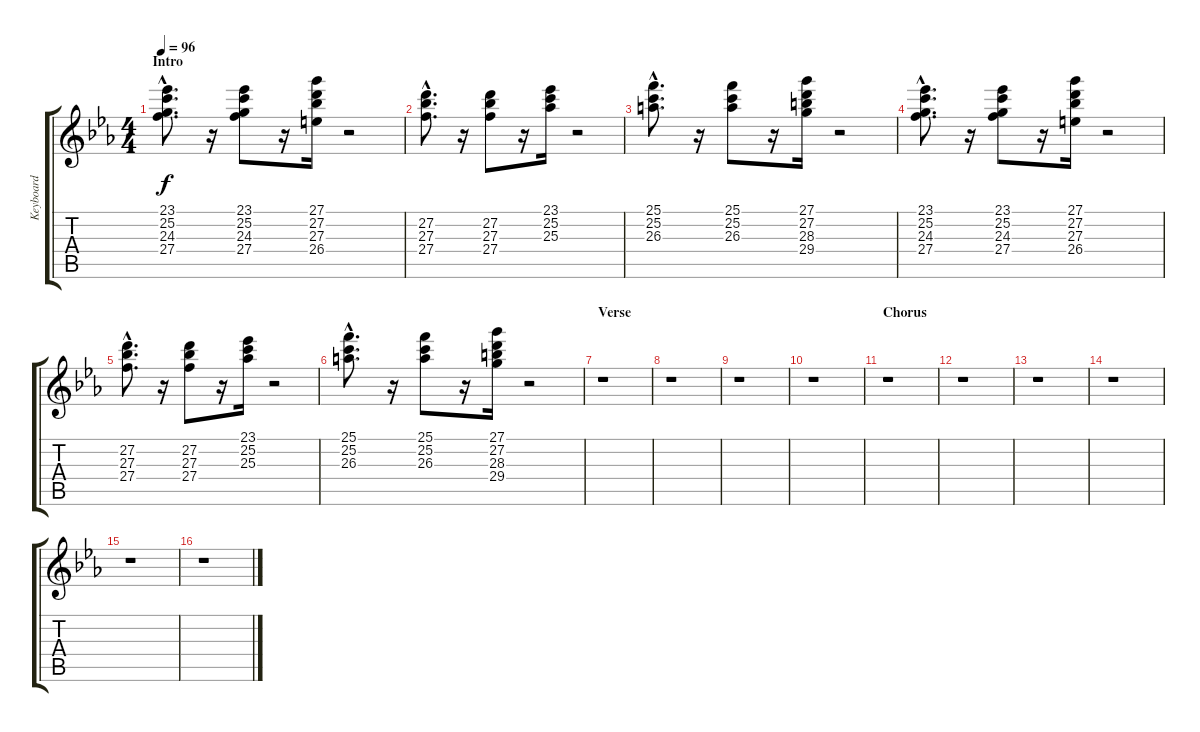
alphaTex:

\track ("Keyboard" "Keyboard") {instrument rockorgan}
\staff {score tabs}
\tuning (E4 B3 G3 D3 A2 E2) {hide}
\ts (4 4)
\section ("" "Intro")
\tempo 96
\clef g2
\ks eb
(23.1{hac} 25.2{hac} 24.3{hac} 27.4{hac}).8{d dy f instrument rockorgan} r.16 (23.1 25.2 24.3 27.4).8 r.16 (27.1 27.2 27.3 26.4).16 r.2 |
(27.2{hac} 27.3{hac} 27.4{hac}).8{d} r.16 (27.2 27.3 27.4).8 r.16 (23.1 25.2 25.3).16 r.2 |
(25.1{hac} 25.2{hac} 26.3{hac}).8{d} r.16 (25.1 25.2 26.3).8 r.16 (27.1 27.2 28.3 29.4).16 r.2 |
(23.1{hac} 25.2{hac} 24.3{hac} 27.4{hac}).8{d} r.16 (23.1 25.2 24.3 27.4).8 r.16 (27.1 27.2 27.3 26.4).16 r.2 |
(27.2{hac} 27.3{hac} 27.4{hac}).8{d} r.16 (27.2 27.3 27.4).8 r.16 (23.1 25.2 25.3).16 r.2 |
(25.1{hac} 25.2{hac} 26.3{hac}).8{d} r.16 (25.1 25.2 26.3).8 r.16 (27.1 27.2 28.3 29.4).16 r.2 |
\section ("" "Verse")
r.1 |
r.1 |
r.1 |
r.1 |
\section ("" "Chorus")
r.1 |
r.1 |
r.1 |
r.1 |
r.1 |
r.1
